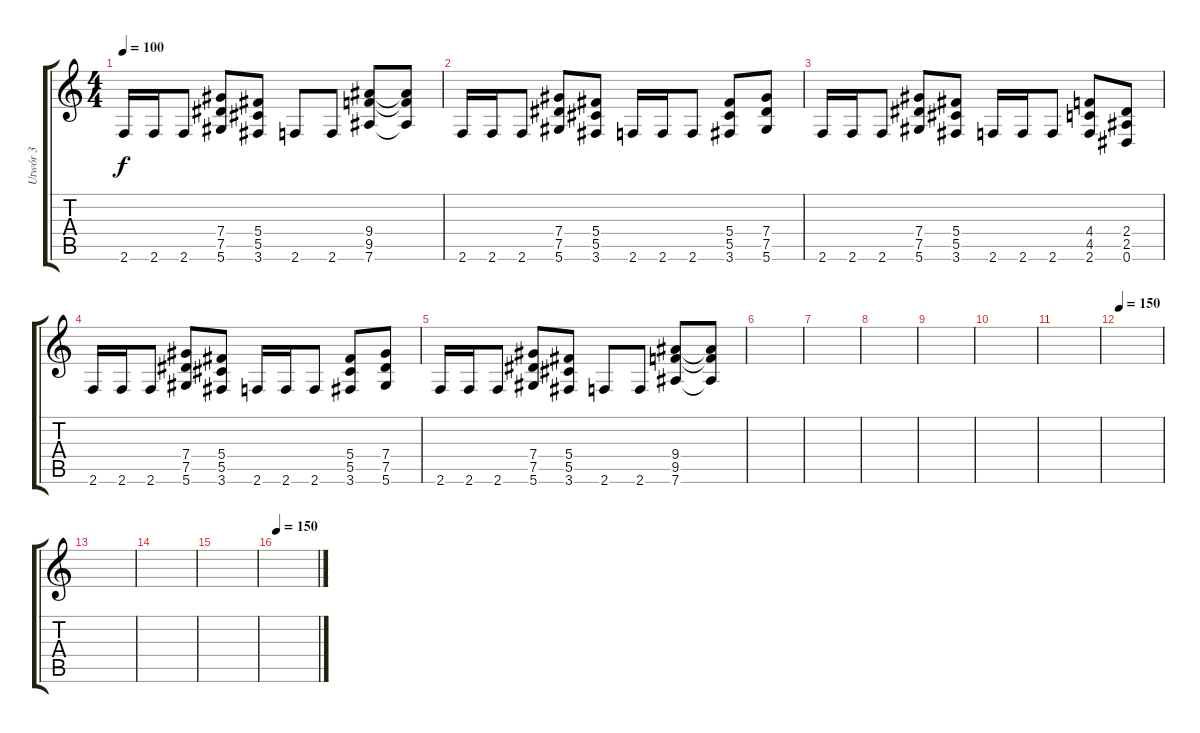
\track ("Utwór 3" "Utwór 3") {instrument distortionguitar}
\staff {score tabs}
\tuning (Eb4 Bb3 Gb3 Db3 Ab2 Eb2) {hide}
\ts (4 4)
\tempo 100
\clef g2
\ks c
2.6.16{dy f} 2.6.16 2.6.8 (7.4 7.5 5.6).8 (5.4 5.5 3.6).8 2.6.8 2.6.8 (9.4 9.5 7.6).8 (9.4{t} 9.5{t} 7.6{t}).8 |
2.6.16 2.6.16 2.6.8 (7.4 7.5 5.6).8 (5.4 5.5 3.6).8 2.6.16 2.6.16 2.6.8 (5.4 5.5 3.6).8 (7.4 7.5 5.6).8 |
2.6.16 2.6.16 2.6.8 (7.4 7.5 5.6).8 (5.4 5.5 3.6).8 2.6.16 2.6.16 2.6.8 (4.4 4.5 2.6).8 (2.4 2.5 0.6).8 |
2.6.16 2.6.16 2.6.8 (7.4 7.5 5.6).8 (5.4 5.5 3.6).8 2.6.16 2.6.16 2.6.8 (5.4 5.5 3.6).8 (7.4 7.5 5.6).8 |
2.6.16 2.6.16 2.6.8 (7.4 7.5 5.6).8 (5.4 5.5 3.6).8 2.6.8 2.6.8 (9.4 9.5 7.6).8 (9.4{t} 9.5{t} 7.6{t}).8 |
|
|
|
|
|
|
\tempo 150
|
|
|
|
\tempo 150
